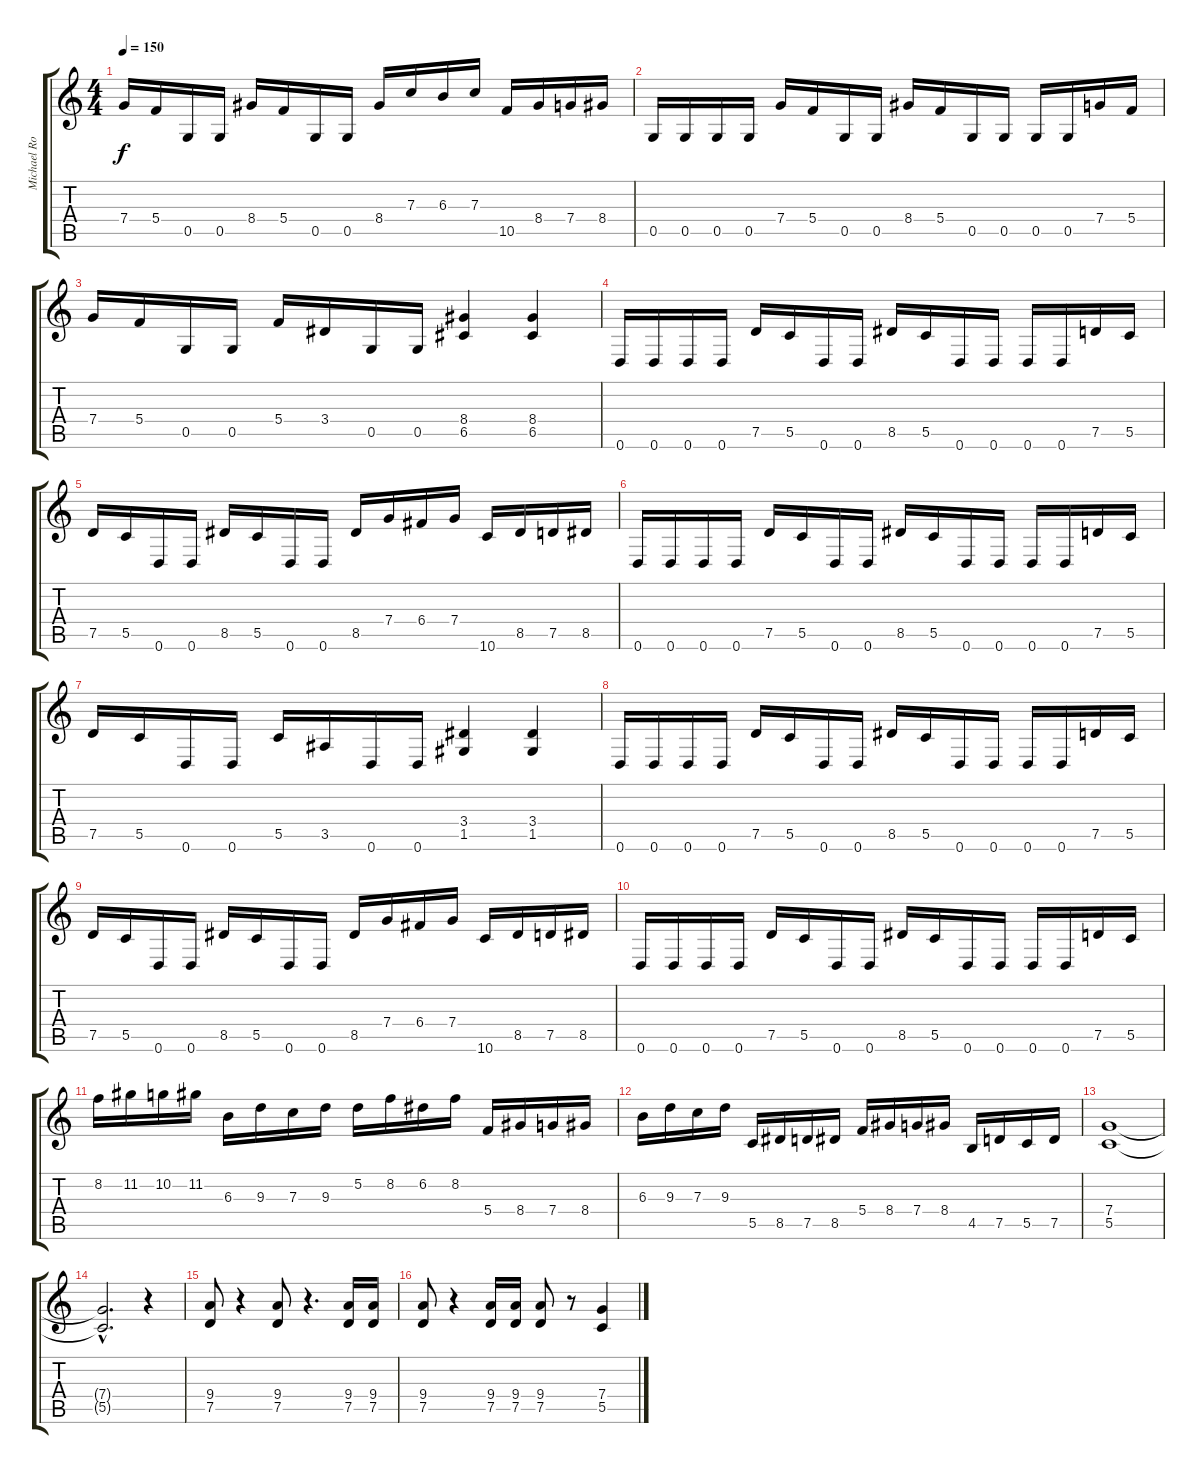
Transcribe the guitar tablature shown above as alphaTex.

\track ("Michael Romeo" "Michael Ro") {instrument distortionguitar}
\staff {score tabs}
\tuning (D4 A3 F3 C3 G2 D2) {hide}
\ts (4 4)
\tempo 150
\clef g2
\ks c
7.4.16{dy f} 5.4.16 0.5.16 0.5.16 8.4.16 5.4.16 0.5.16 0.5.16 8.4.16 7.3.16 6.3.16 7.3.16 10.5.16 8.4.16 7.4.16 8.4.16 |
0.5.16 0.5.16 0.5.16 0.5.16 7.4.16 5.4.16 0.5.16 0.5.16 8.4.16 5.4.16 0.5.16 0.5.16 0.5.16 0.5.16 7.4.16 5.4.16 |
7.4.16 5.4.16 0.5.16 0.5.16 5.4.16 3.4.16 0.5.16 0.5.16 (8.4 6.5).4 (8.4 6.5).4 |
0.6.16 0.6.16 0.6.16 0.6.16 7.5.16 5.5.16 0.6.16 0.6.16 8.5.16 5.5.16 0.6.16 0.6.16 0.6.16 0.6.16 7.5.16 5.5.16 |
7.5.16 5.5.16 0.6.16 0.6.16 8.5.16 5.5.16 0.6.16 0.6.16 8.5.16 7.4.16 6.4.16 7.4.16 10.6.16 8.5.16 7.5.16 8.5.16 |
0.6.16 0.6.16 0.6.16 0.6.16 7.5.16 5.5.16 0.6.16 0.6.16 8.5.16 5.5.16 0.6.16 0.6.16 0.6.16 0.6.16 7.5.16 5.5.16 |
7.5.16 5.5.16 0.6.16 0.6.16 5.5.16 3.5.16 0.6.16 0.6.16 (3.4 1.5).4 (3.4 1.5).4 |
0.6.16 0.6.16 0.6.16 0.6.16 7.5.16 5.5.16 0.6.16 0.6.16 8.5.16 5.5.16 0.6.16 0.6.16 0.6.16 0.6.16 7.5.16 5.5.16 |
7.5.16 5.5.16 0.6.16 0.6.16 8.5.16 5.5.16 0.6.16 0.6.16 8.5.16 7.4.16 6.4.16 7.4.16 10.6.16 8.5.16 7.5.16 8.5.16 |
0.6.16 0.6.16 0.6.16 0.6.16 7.5.16 5.5.16 0.6.16 0.6.16 8.5.16 5.5.16 0.6.16 0.6.16 0.6.16 0.6.16 7.5.16 5.5.16 |
8.2.16 11.2.16 10.2.16 11.2.16 6.3.16 9.3.16 7.3.16 9.3.16 5.2.16 8.2.16 6.2.16 8.2.16 5.4.16 8.4.16 7.4.16 8.4.16 |
6.3.16 9.3.16 7.3.16 9.3.16 5.5.16 8.5.16 7.5.16 8.5.16 5.4.16 8.4.16 7.4.16 8.4.16 4.5.16 7.5.16 5.5.16 7.5.16 |
(7.4 5.5).1 |
(7.4{hac t} 5.5{hac t}).2{d} r.4 |
(9.4 7.5).8 r.4 (9.4 7.5).8 r.4{d} (9.4 7.5).16 (9.4 7.5).16 |
(9.4 7.5).8 r.4 (9.4 7.5).16 (9.4 7.5).16 (9.4 7.5).8 r.8 (7.4 5.5).4
